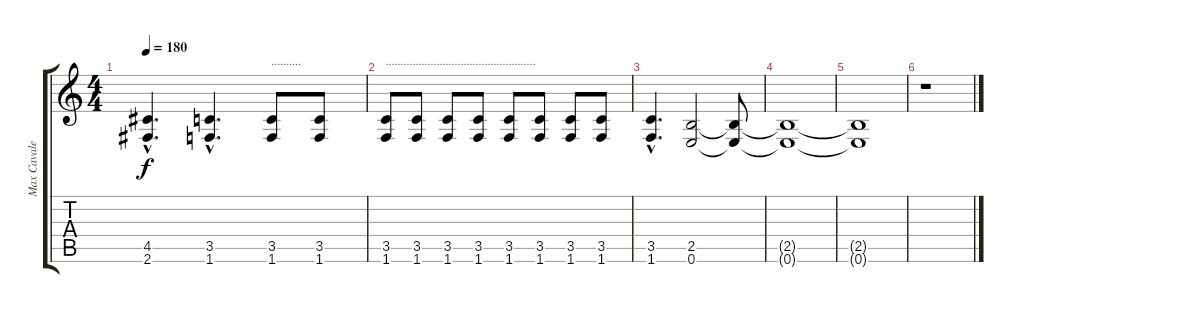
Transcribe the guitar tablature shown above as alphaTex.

\track ("Max Cavalera" "Max Cavale") {instrument distortionguitar}
\staff {score tabs}
\tuning (E4 B3 G3 D3 A2 E2) {hide}
\ts (4 4)
\tempo 180
\clef g2
\ks c
(4.5{hac} 2.6{hac}).4{d dy f} (3.5{hac} 1.6{hac}).4{d} (3.5 1.6).8{txt ".........."} (3.5 1.6).8 |
(3.5 1.6).8{txt ".................................................."} (3.5 1.6).8 (3.5 1.6).8 (3.5 1.6).8 (3.5 1.6).8 (3.5 1.6).8 (3.5 1.6).8 (3.5 1.6).8 |
(3.5{hac} 1.6{hac}).4{d} (2.5 0.6).2 (2.5{t} 0.6{t}).8 |
(2.5{t} 0.6{t}).1 |
(2.5{t} 0.6{t}).1 |
r.1
